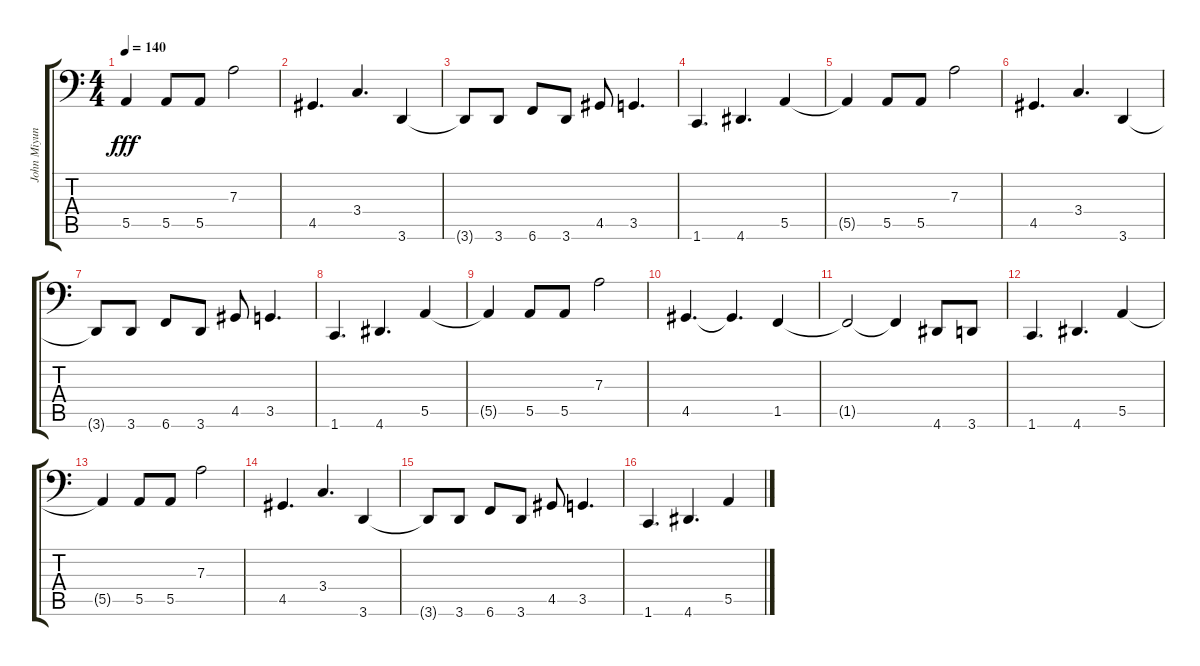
\track ("John Miyung" "John Miyun") {instrument electricbassfinger}
\staff {score tabs}
\tuning (C3 G2 D2 A1 E1 B0) {hide}
\ts (4 4)
\tempo 140
\clef f4
\ks c
5.5{t}.4{dy fff} 5.5.8 5.5.8 7.3.2 |
4.5.4{d} 3.4.4{d} 3.6.4 |
3.6{t}.8 3.6.8 6.6.8 3.6.8 4.5.8 3.5.4{d} |
1.6.4{d} 4.6.4{d} 5.5.4 |
5.5{t}.4 5.5.8 5.5.8 7.3.2 |
4.5.4{d} 3.4.4{d} 3.6.4 |
3.6{t}.8 3.6.8 6.6.8 3.6.8 4.5.8 3.5.4{d} |
1.6.4{d} 4.6.4{d} 5.5.4 |
5.5{t}.4 5.5.8 5.5.8 7.3.2 |
4.5.4{d} 4.5{t}.4{d} 1.5.4 |
1.5{t}.2 1.5{t}.4 4.6.8 3.6.8 |
1.6.4{d} 4.6.4{d} 5.5.4 |
5.5{t}.4 5.5.8 5.5.8 7.3.2 |
4.5.4{d} 3.4.4{d} 3.6.4 |
3.6{t}.8 3.6.8 6.6.8 3.6.8 4.5.8 3.5.4{d} |
1.6.4{d} 4.6.4{d} 5.5.4
